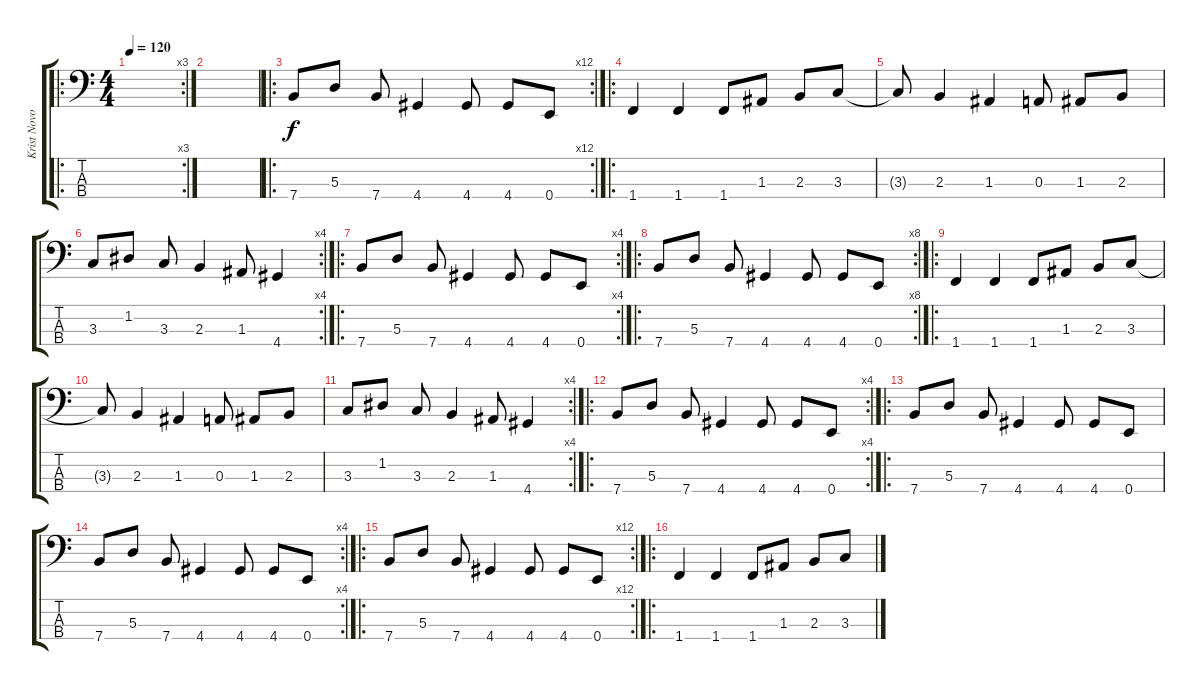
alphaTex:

\track ("Krist Novoselic" "Krist Novo") {instrument electricbasspick}
\staff {score tabs}
\tuning (G2 D2 A1 E1) {hide}
\ro
\rc 3
\ts (4 4)
\tempo 120
\clef f4
\ks c
|
|
\ro
\rc 12
7.4.8 5.3.8 7.4.8 4.4.4 4.4.8 4.4.8 0.4.8 |
\ro
1.4.4 1.4.4 1.4.8 1.3.8 2.3.8 3.3.8 |
3.3{t}.8 2.3.4 1.3.4 0.3.8 1.3.8 2.3.8 |
\rc 4
3.3.8 1.2.8 3.3.8 2.3.4 1.3.8 4.4.4 |
\ro
\rc 4
7.4.8 5.3.8 7.4.8 4.4.4 4.4.8 4.4.8 0.4.8 |
\ro
\rc 8
7.4.8 5.3.8 7.4.8 4.4.4 4.4.8 4.4.8 0.4.8 |
\ro
1.4.4 1.4.4 1.4.8 1.3.8 2.3.8 3.3.8 |
3.3{t}.8 2.3.4 1.3.4 0.3.8 1.3.8 2.3.8 |
\rc 4
3.3.8 1.2.8 3.3.8 2.3.4 1.3.8 4.4.4 |
\ro
\rc 4
7.4.8 5.3.8 7.4.8 4.4.4 4.4.8 4.4.8 0.4.8 |
\ro
7.4.8 5.3.8 7.4.8 4.4.4 4.4.8 4.4.8 0.4.8 |
\rc 4
7.4.8 5.3.8 7.4.8 4.4.4 4.4.8 4.4.8 0.4.8 |
\ro
\rc 12
7.4.8 5.3.8 7.4.8 4.4.4 4.4.8 4.4.8 0.4.8 |
\ro
1.4.4 1.4.4 1.4.8 1.3.8 2.3.8 3.3.8
